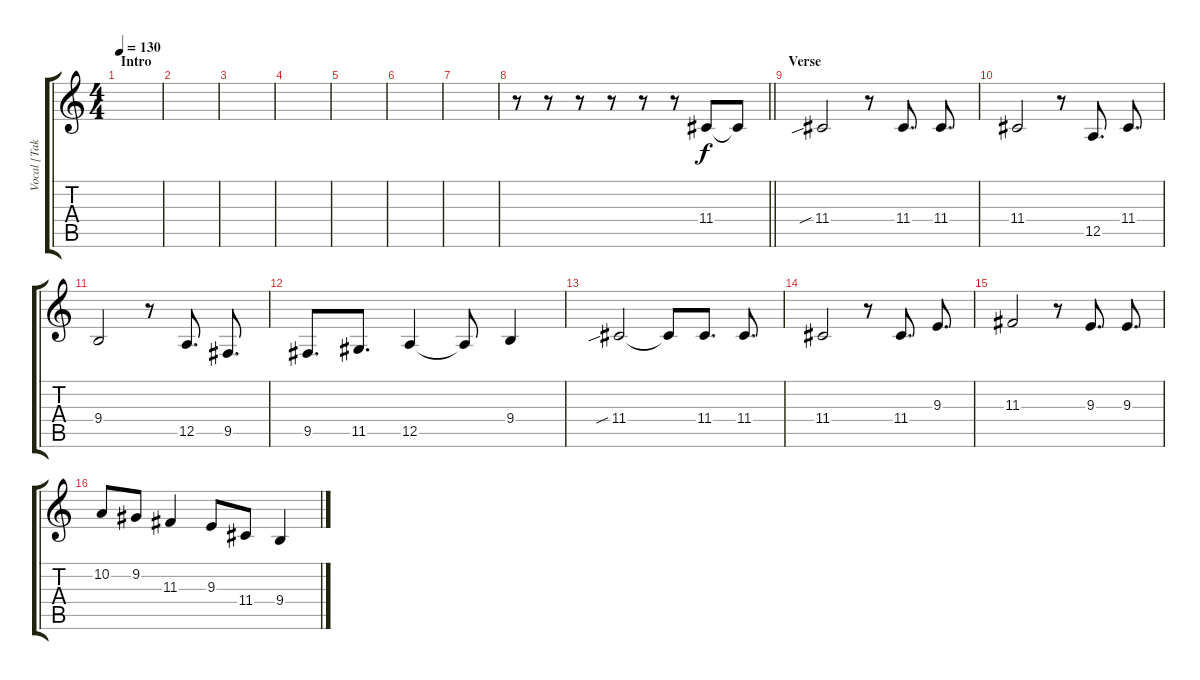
\track ("Vocal [Taka]" "Vocal [Tak") {instrument flute}
\staff {score tabs}
\tuning (E4 B3 G3 D3 A2 E2) {hide}
\ts (4 4)
\section ("" "Intro")
\tempo 130
\clef g2
\ks c
|
|
|
|
|
|
|
\barLineRight lightlight
r.8 r.8 r.8 r.8 r.8 r.8 11.4.8 11.4{t}.8 |
\section ("" "Verse")
11.4{sib}.2 r.8 11.4.8{d} 11.4.8{d} |
11.4.2 r.8 12.5.8{d} 11.4.8{d} |
9.4.2 r.8 12.5.8{d} 9.5.8{d} |
9.5.8{d} 11.5.8{d} 12.5.4 12.5{t}.8 9.4.4 |
11.4{sib}.2 11.4{t}.8 11.4.8{d} 11.4.8{d} |
11.4.2 r.8 11.4.8{d} 9.3.8{d} |
11.3.2 r.8 9.3.8{d} 9.3.8{d} |
10.2.8 9.2.8 11.3.4 9.3.8 11.4.8 9.4.4
